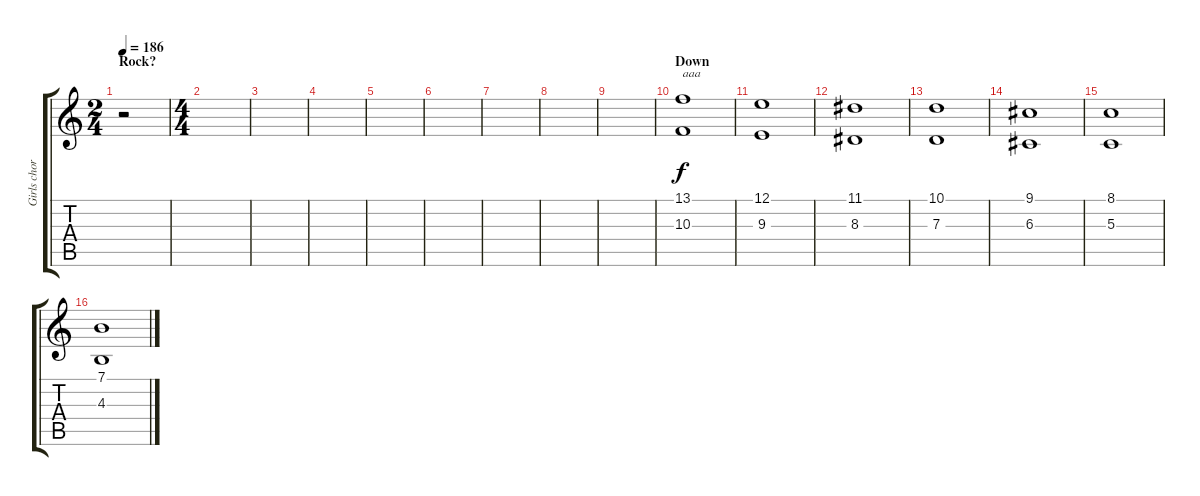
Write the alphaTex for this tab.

\track ("Girls chorus" "Girls chor") {instrument voiceoohs}
\staff {score tabs}
\tuning (E4 B3 G3 D3 A2 E2) {hide}
\ts (2 4)
\section ("" "Rock?")
\tempo 186
\clef g2
\ks c
r.2{dy f} |
\ts (4 4)
|
|
|
|
|
|
|
|
\section ("" "Down")
(13.1 10.3).1{txt "aaa" volume 9 instrument choiraahs} |
(12.1 9.3).1 |
(11.1 8.3).1 |
(10.1 7.3).1 |
(9.1 6.3).1 |
(8.1 5.3).1 |
(7.1 4.3).1
